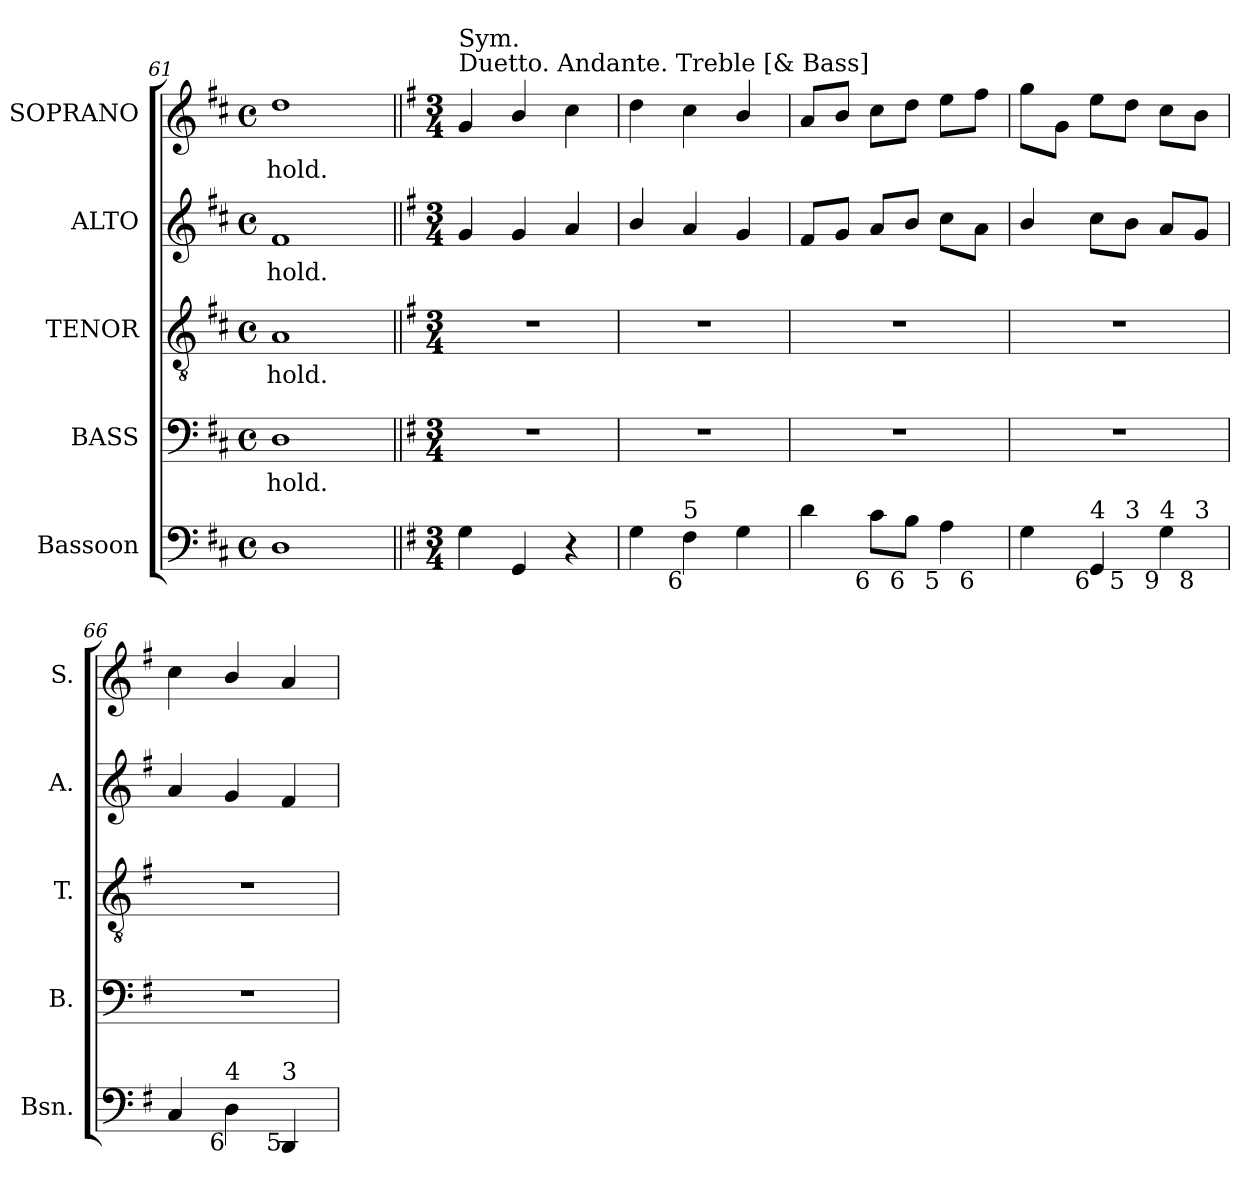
**kern	**kern	**text	**kern	**text	**kern	**text	**kern	**text
*part5	*part4	*part4	*part3	*part3	*part2	*part2	*part1	*part1
*staff5	*staff4	*staff4	*staff3	*staff3	*staff2	*staff2	*staff1	*staff1
*I"Bassoon	*I"BASS	*	*I"TENOR	*	*I"ALTO	*	*I"SOPRANO	*
*I'Bsn.	*I'B.	*	*I'T.	*	*I'A.	*	*I'S.	*
*clefF4	*clefF4	*	*clefGv2	*	*clefG2	*	*clefG2	*
*	*	*	*ITrd7c12	*	*	*	*	*
*k[f#c#]	*k[f#c#]	*	*k[f#c#]	*	*k[f#c#]	*	*k[f#c#]	*
*D:	*D:	*	*D:	*	*D:	*	*D:	*
*M4/4	*M4/4	*	*M4/4	*	*M4/4	*	*M4/4	*
*met(c)	*met(c)	*	*met(c)	*	*met(c)	*	*met(c)	*
=61	=61	=61	=61	=61	=61	=61	=61	=61
!	!	!LO:LY:b:color=#000000	!	!	!	!	!	!
!	!	!	!	!LO:LY:b:color=#000000	!	!	!	!
!	!	!	!	!	!	!LO:LY:b:color=#000000	!	!
!	!	!	!	!	!	!	!	!LO:LY:b:color=#000000
1Di	1Di	hold.	1AAi	hold.	1f#i	hold.	1ddi	hold.
!!LO:PB:g=z
=62||	=62||	=62||	=62||	=62||	=62||	=62||	=62||	=62||
*k[f#]	*k[f#]	*	*k[f#]	*	*k[f#]	*	*k[f#]	*
*G:	*G:	*	*G:	*	*G:	*	*G:	*
*M3/4	*M3/4	*	*M3/4	*	*M3/4	*	*M3/4	*
!	!	!	!	!	!	!	!LO:TX:a:t=Duetto. Andante. Treble [& Bass]	!
!	!	!	!	!	!	!	!LO:TX:t=Sym.	!
!	!LO:N:vis=1	!	!LO:N:vis=1	!	!	!	!	!
4Gi\	2.r	.	2.r	.	4gi/	.	4gi/	.
4GGi/	.	.	.	.	4gi/	.	4bi/	.
4r	.	.	.	.	4ai/	.	4cci\	.
=63	=63	=63	=63	=63	=63	=63	=63	=63
!	!LO:N:vis=1	!	!LO:N:vis=1	!	!	!	!	!
4Gi\	2.r	.	2.r	.	4bi/	.	4ddi\	.
!LO:TX:b:rj:t=6	!	!	!	!	!	!	!	!
!LO:TX:t=5	!	!	!	!	!	!	!	!
4F#i\	.	.	.	.	4ai/	.	4cci\	.
4Gi\	.	.	.	.	4gi/	.	4bi/	.
=64	=64	=64	=64	=64	=64	=64	=64	=64
!	!LO:N:vis=1	!	!LO:N:vis=1	!	!	!	!	!
*^	*	*	*	*	*	*	*	*
4di\	2ryy	2.r	.	2.r	.	8f#i/L	.	8ai/L	.
.	.	.	.	.	.	8gi/J	.	8bi/J	.
!LO:TX:b:rj:t=6	!	!	!	!	!	!	!	!	!
8ci\L	.	.	.	.	.	8ai/L	.	8cci\L	.
!LO:TX:b:rj:t=6	!	!	!	!	!	!	!	!	!
8Bi\J	.	.	.	.	.	8bi/J	.	8ddi\J	.
!LO:TX:b:rj:t=5	!	!	!	!	!	!	!	!	!
4Ai\	8ryy	.	.	.	.	8cci\L	.	8eei\L	.
!	!LO:TX:b:rj:t=6	!	!	!	!	!	!	!	!
.	8ryy	.	.	.	.	8ai\J	.	8ff#i\J	.
=65	=65	=65	=65	=65	=65	=65	=65	=65	=65
!	!	!LO:N:vis=1	!	!LO:N:vis=1	!	!	!	!	!
*	*^	*	*	*	*	*	*	*	*
4Gi\	4.ryy	2ryy	2.r	.	2.r	.	4bi/	.	8ggi\L	.
.	.	.	.	.	.	.	.	.	8gi\J	.
!LO:TX:b:rj:t=6	!	!	!	!	!	!	!	!	!	!
!LO:TX:t=4	!	!	!	!	!	!	!	!	!	!
4GGi/	.	.	.	.	.	.	8cci\L	.	8eei\L	.
!	!LO:TX:b:rj:t=5	!	!	!	!	!	!	!	!	!
!	!LO:TX:t=3	!	!	!	!	!	!	!	!	!
.	4.ryy	.	.	.	.	.	8bi\J	.	8ddi\J	.
!LO:TX:b:rj:t=9	!	!	!	!	!	!	!	!	!	!
!LO:TX:t=4	!	!	!	!	!	!	!	!	!	!
4Gi\	.	8ryy	.	.	.	.	8ai/L	.	8cci\L	.
!	!	!LO:TX:b:rj:t=8	!	!	!	!	!	!	!	!
!	!	!LO:TX:t=3	!	!	!	!	!	!	!	!
.	.	8ryy	.	.	.	.	8gi/J	.	8bi\J	.
=66	=66	=66	=66	=66	=66	=66	=66	=66	=66	=66
!LO:TX:b:rj:t=6	!	!	!	!	!	!	!	!	!	!
!	!	!	!LO:N:vis=1	!	!LO:N:vis=1	!	!	!	!	!
*v	*v	*v	*	*	*	*	*	*	*	*
4Ci/	2.r	.	2.r	.	4ai/	.	4cci\	.
!LO:TX:b:rj:t=6	!	!	!	!	!	!	!	!
!LO:TX:t=4	!	!	!	!	!	!	!	!
4Di\	.	.	.	.	4gi/	.	4bi/	.
!LO:TX:b:rj:t=5	!	!	!	!	!	!	!	!
!LO:TX:t=3	!	!	!	!	!	!	!	!
4DDi/	.	.	.	.	4f#i/	.	4ai/	.
=	=	=	=	=	=	=	=	=
*-	*-	*-	*-	*-	*-	*-	*-	*-
